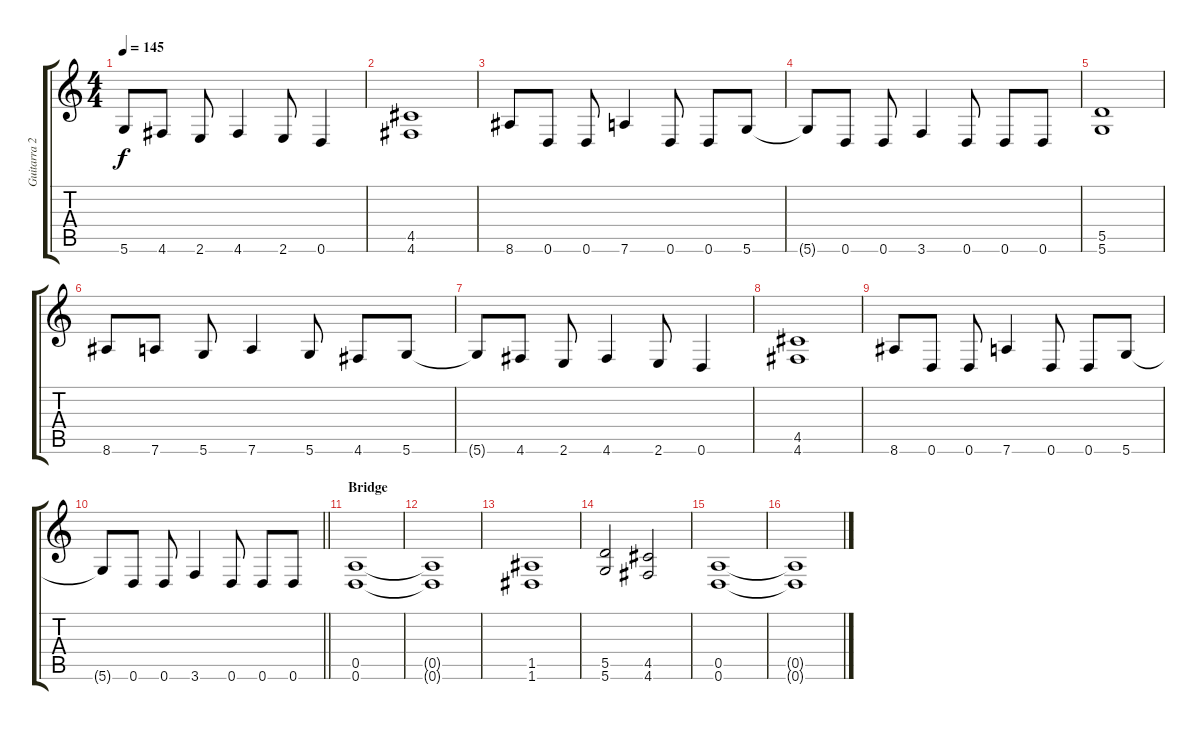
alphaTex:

\track ("Guitarra 2" "Guitarra 2") {instrument distortionguitar}
\staff {score tabs}
\tuning (E4 B3 G3 D3 A2 D2) {hide}
\ts (4 4)
\tempo 145
\clef g2
\ks c
5.6{t}.8{dy f} 4.6.8 2.6.8 4.6.4 2.6.8 0.6.4 |
(4.5 4.6).1 |
8.6.8 0.6.8 0.6.8 7.6.4 0.6.8 0.6.8 5.6.8 |
5.6{t}.8 0.6.8 0.6.8 3.6.4 0.6.8 0.6.8 0.6.8 |
(5.5 5.6).1 |
8.6.8 7.6.8 5.6.8 7.6.4 5.6.8 4.6.8 5.6.8 |
5.6{t}.8 4.6.8 2.6.8 4.6.4 2.6.8 0.6.4 |
(4.5 4.6).1 |
8.6.8 0.6.8 0.6.8 7.6.4 0.6.8 0.6.8 5.6.8 |
\barLineRight lightlight
5.6{t}.8 0.6.8 0.6.8 3.6.4 0.6.8 0.6.8 0.6.8 |
\section ("" "Bridge")
(0.5 0.6).1 |
(0.5{t} 0.6{t}).1 |
(1.5 1.6).1 |
(5.5 5.6).2 (4.5 4.6).2 |
(0.5 0.6).1 |
(0.5{t} 0.6{t}).1
